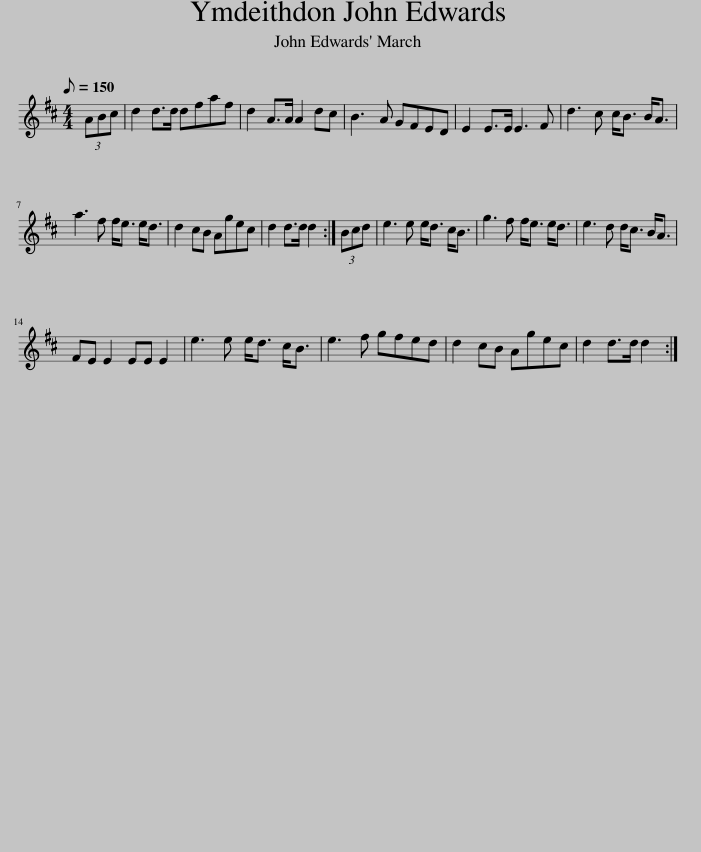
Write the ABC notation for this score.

X:1
L:1/8
Q:1/8=150
M:4/4
I:linebreak $
K:D
V:1 treble
V:1
 (3ABc | d2 d>d dfaf | d2 A>A A2 dc | B3 A GFED | E2 E>E E3 F | %5
 d3 c c<B B<A |$ a3 f f<e e<d | d2 cB Agec | d2 d>d d2 :| (3Bcd | %10
 e3 e e<d c<B | g3 f f<e e<d | e3 d d<c B<A |$ FE E2 EE E2 | e3 e e<d c<B | %15
 e3 f gfed | d2 cB Agec | d2 d>d d2 :| %18
